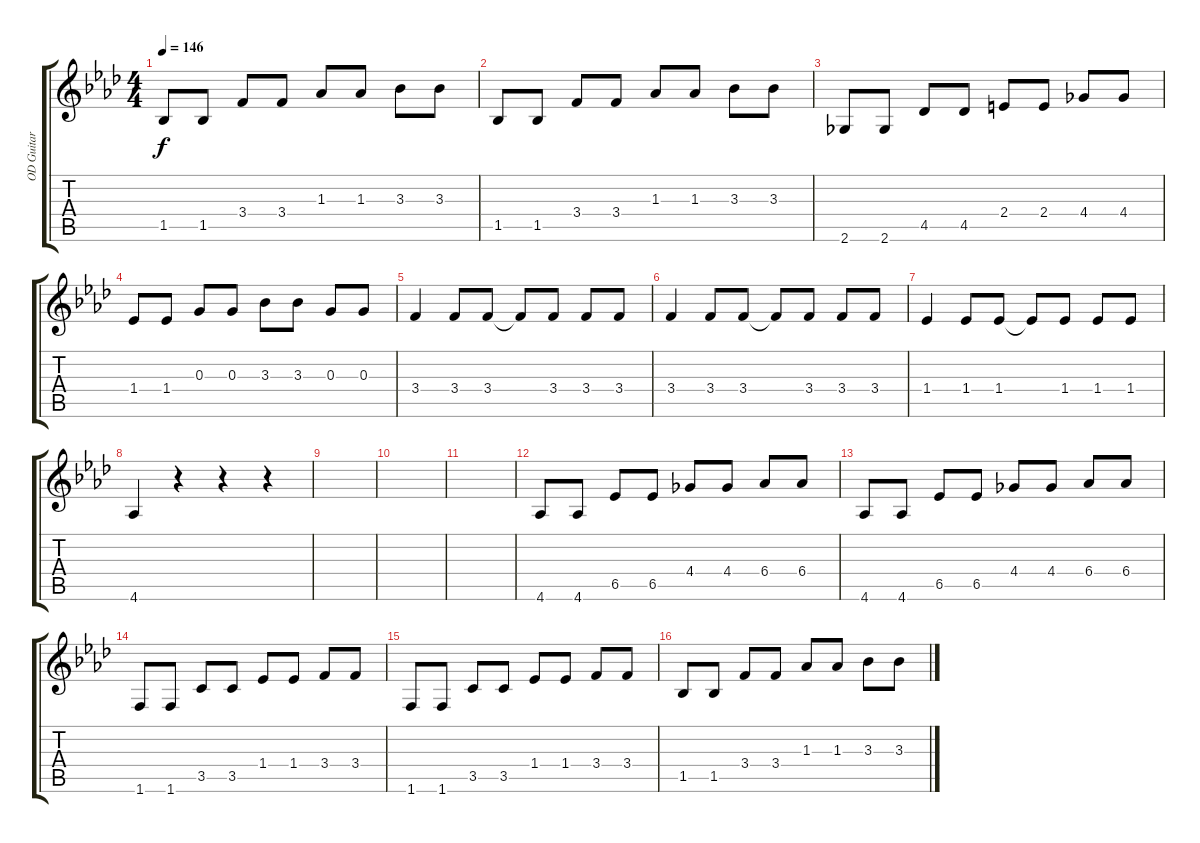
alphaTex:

\track ("OD Guitar" "OD Guitar") {instrument distortionguitar}
\staff {score tabs}
\tuning (E4 B3 G3 D3 A2 E2) {hide}
\ts (4 4)
\tempo 146
\clef g2
\ks ab
1.5.8{dy f} 1.5.8 3.4.8 3.4.8 1.3.8 1.3.8 3.3.8 3.3.8 |
1.5.8 1.5.8 3.4.8 3.4.8 1.3.8 1.3.8 3.3.8 3.3.8 |
2.6.8 2.6.8 4.5.8 4.5.8 2.4.8 2.4.8 4.4.8 4.4.8 |
1.4.8 1.4.8 0.3.8 0.3.8 3.3.8 3.3.8 0.3.8 0.3.8 |
3.4.4 3.4.8 3.4.8 3.4{t}.8 3.4.8 3.4.8 3.4.8 |
3.4.4 3.4.8 3.4.8 3.4{t}.8 3.4.8 3.4.8 3.4.8 |
1.4.4 1.4.8 1.4.8 1.4{t}.8 1.4.8 1.4.8 1.4.8 |
4.6.4 r.4 r.4 r.4 |
|
|
|
4.6.8 4.6.8 6.5.8 6.5.8 4.4.8 4.4.8 6.4.8 6.4.8 |
4.6.8 4.6.8 6.5.8 6.5.8 4.4.8 4.4.8 6.4.8 6.4.8 |
1.6.8 1.6.8 3.5.8 3.5.8 1.4.8 1.4.8 3.4.8 3.4.8 |
1.6.8 1.6.8 3.5.8 3.5.8 1.4.8 1.4.8 3.4.8 3.4.8 |
1.5.8 1.5.8 3.4.8 3.4.8 1.3.8 1.3.8 3.3.8 3.3.8
